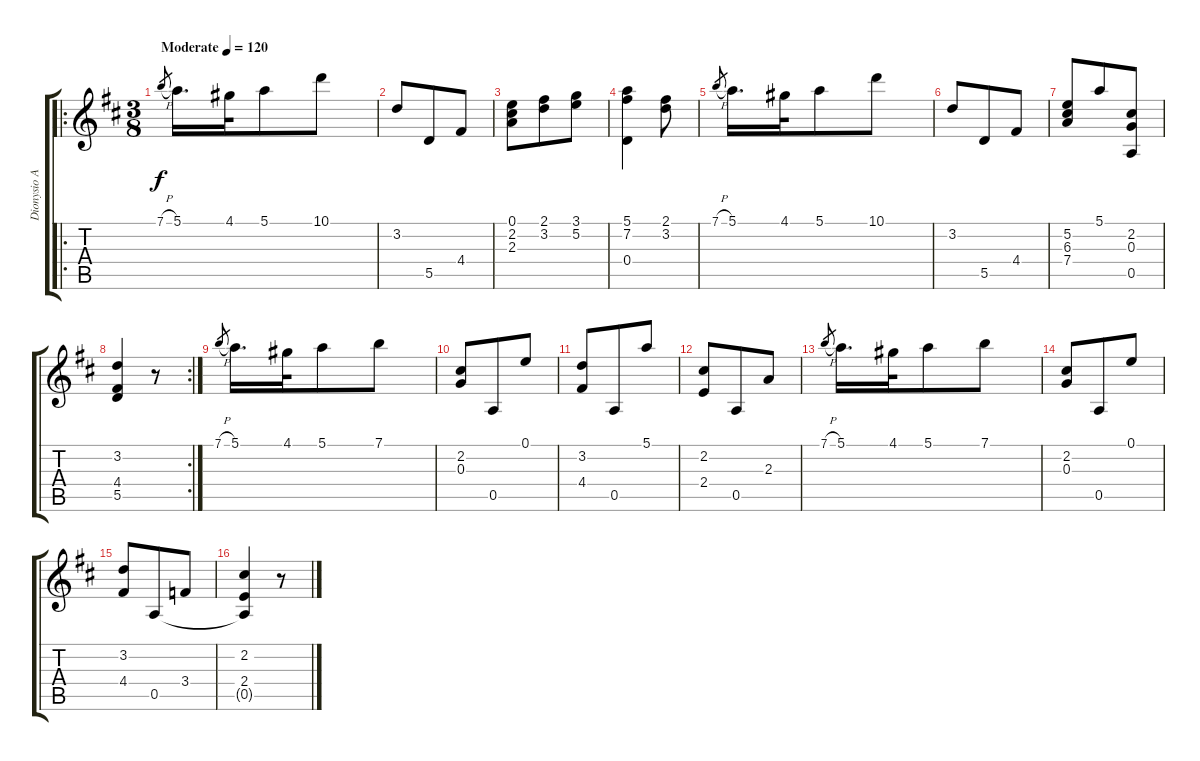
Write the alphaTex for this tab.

\track ("Dionysio Aguado" "Dionysio A") {instrument acousticguitarnylon}
\staff {score tabs}
\tuning (E4 B3 G3 D3 A2 E2) {hide}
\ro
\ts (3 8)
\tempo (120 "Moderate")
\clef g2
\ks d
7.1{h}.8{gr dy f instrument acousticguitarnylon} 5.1.16{d} 4.1.32 5.1.8 10.1.8 |
3.2.8 5.5.8 4.4.8 |
(0.1 2.2 2.3).8 (2.1 3.2).8 (3.1 5.2).8 |
(5.1 7.2 0.4).4 (2.1 3.2).8 |
7.1{h}.8{gr} 5.1.16{d} 4.1.32 5.1.8 10.1.8 |
3.2.8 5.5.8 4.4.8 |
(5.2 6.3 7.4).8 5.1.8 (2.2 0.3 0.5).8 |
\rc 2
(3.2 4.4 5.5).4 r.8 |
7.1{h}.8{gr} 5.1.16{d} 4.1.32 5.1.8 7.1.8 |
(2.2 0.3).8 0.5.8 0.1.8 |
(3.2 4.4).8 0.5.8 5.1.8 |
(2.2 2.4).8 0.5.8 2.3.8 |
7.1{h}.8{gr} 5.1.16{d} 4.1.32 5.1.8 7.1.8 |
(2.2 0.3).8 0.5.8 0.1.8 |
(3.2 4.4).8 0.5.8 3.4.8 |
(2.2 2.4 0.5{t}).4 r.8
